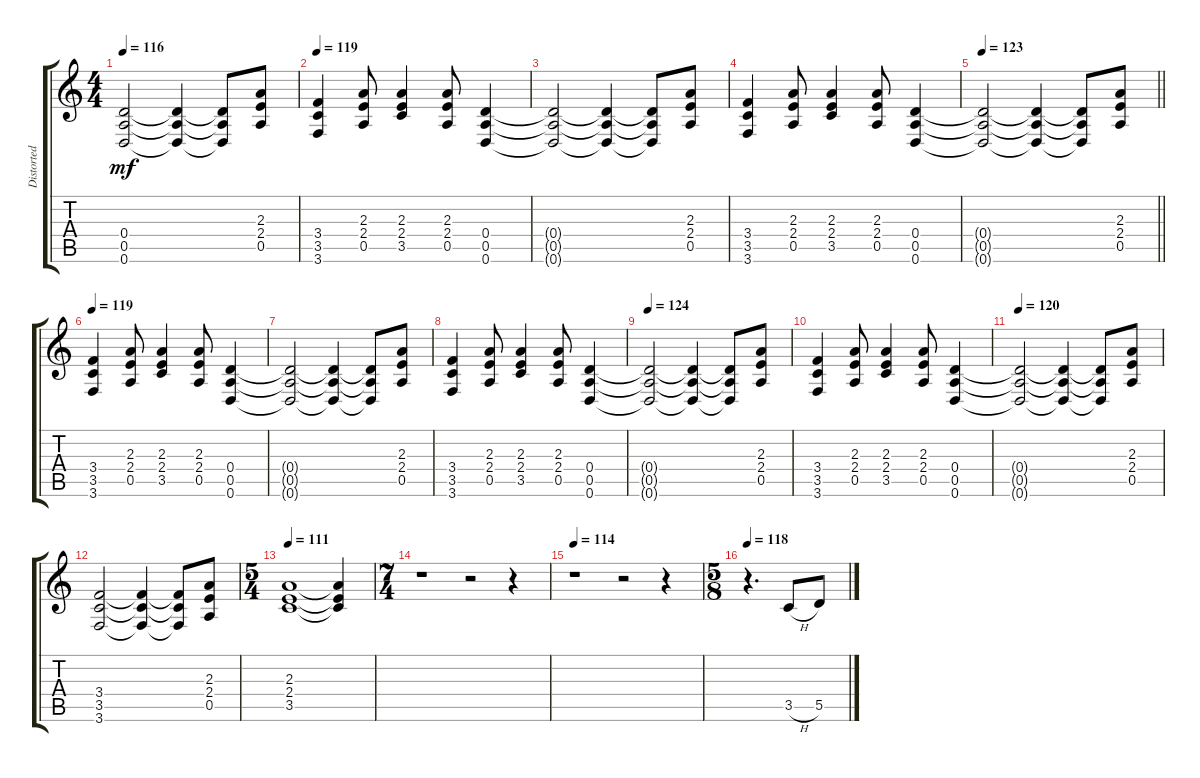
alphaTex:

\track ("Distorted Center Guitar" "Distorted ") {instrument distortionguitar}
\staff {score tabs}
\tuning (E4 B3 G3 D3 A2 D2) {hide}
\ts (4 4)
\tempo 116
\clef g2
\ks c
(0.4{t} 0.5{t} 0.6{t}).2{dy mf} (0.4{t} 0.5{t} 0.6{t}).4 (0.4{t} 0.5{t} 0.6{t}).8 (2.3 2.4 0.5).8 |
\tempo 119
(3.4 3.5 3.6).4 (2.3 2.4 0.5).8 (2.3 2.4 3.5).4 (2.3 2.4 0.5).8 (0.4 0.5 0.6).4 |
(0.4{t} 0.5{t} 0.6{t}).2 (0.4{t} 0.5{t} 0.6{t}).4 (0.4{t} 0.5{t} 0.6{t}).8 (2.3 2.4 0.5).8 |
(3.4 3.5 3.6).4 (2.3 2.4 0.5).8 (2.3 2.4 3.5).4 (2.3 2.4 0.5).8 (0.4 0.5 0.6).4 |
\tempo 123
\barLineRight lightlight
(0.4{t} 0.5{t} 0.6{t}).2 (0.4{t} 0.5{t} 0.6{t}).4 (0.4{t} 0.5{t} 0.6{t}).8 (2.3 2.4 0.5).8 |
\tempo 119
(3.4 3.5 3.6).4 (2.3 2.4 0.5).8 (2.3 2.4 3.5).4 (2.3 2.4 0.5).8 (0.4 0.5 0.6).4 |
(0.4{t} 0.5{t} 0.6{t}).2 (0.4{t} 0.5{t} 0.6{t}).4 (0.4{t} 0.5{t} 0.6{t}).8 (2.3 2.4 0.5).8 |
(3.4 3.5 3.6).4 (2.3 2.4 0.5).8 (2.3 2.4 3.5).4 (2.3 2.4 0.5).8 (0.4 0.5 0.6).4 |
\tempo 124
(0.4{t} 0.5{t} 0.6{t}).2 (0.4{t} 0.5{t} 0.6{t}).4 (0.4{t} 0.5{t} 0.6{t}).8 (2.3 2.4 0.5).8 |
(3.4 3.5 3.6).4 (2.3 2.4 0.5).8 (2.3 2.4 3.5).4 (2.3 2.4 0.5).8 (0.4 0.5 0.6).4 |
\tempo 120
(0.4{t} 0.5{t} 0.6{t}).2 (0.4{t} 0.5{t} 0.6{t}).4 (0.4{t} 0.5{t} 0.6{t}).8 (2.3 2.4 0.5).8 |
(3.4 3.5 3.6).2 (3.4{t} 3.5{t} 3.6{t}).4 (3.4{t} 3.5{t} 3.6{t}).8 (2.3 2.4 0.5).8 |
\ts (5 4)
\tempo 111
(2.3 2.4 3.5).1 (2.3{t} 2.4{t} 3.5{t}).4 |
\ts (7 4)
r.1 r.2 r.4 |
\tempo 114
r.1 r.2 r.4 |
\ts (5 8)
\tempo 118
r.4{d} 3.5{h}.8 5.5.8
